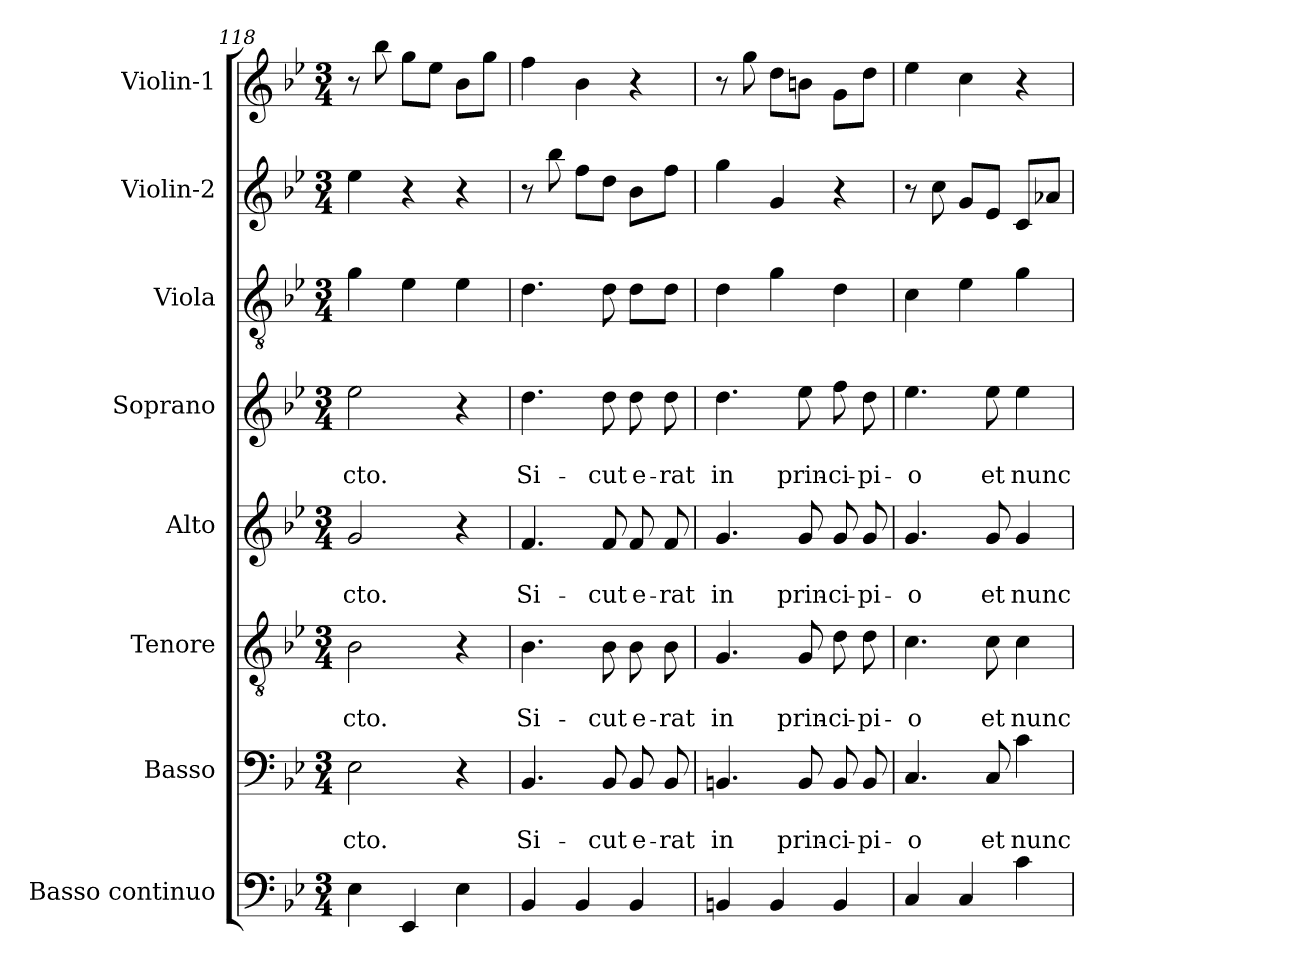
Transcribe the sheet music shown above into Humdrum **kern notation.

**kern	**kern	**text	**text	**kern	**text	**text	**kern	**text	**text	**kern	**text	**text	**kern	**kern	**kern
*part8	*part7	*part7	*part7	*part6	*part6	*part6	*part5	*part5	*part5	*part4	*part4	*part4	*part3	*part2	*part1
*staff8	*staff7	*staff7	*staff7	*staff6	*staff6	*staff6	*staff5	*staff5	*staff5	*staff4	*staff4	*staff4	*staff3	*staff2	*staff1
*I"Basso continuo	*I"Basso	*	*	*I"Tenore	*	*	*I"Alto	*	*	*I"Soprano	*	*	*I"Viola	*I"Violin-2	*I"Violin-1
*I'BC	*I'B	*	*	*I'T	*	*	*I'A	*	*	*I'S	*	*	*I'Va	*I'Vi-2	*I'Vi-1
*clefF4	*clefF4	*	*	*clefGv2	*	*	*clefG2	*	*	*clefG2	*	*	*clefGv2	*clefG2	*clefG2
*k[b-e-]	*k[b-e-]	*	*	*k[b-e-]	*	*	*k[b-e-]	*	*	*k[b-e-]	*	*	*k[b-e-]	*k[b-e-]	*k[b-e-]
*B-:	*B-:	*	*	*B-:	*	*	*B-:	*	*	*B-:	*	*	*B-:	*B-:	*B-:
*M3/4	*M3/4	*	*	*M3/4	*	*	*M3/4	*	*	*M3/4	*	*	*M3/4	*M3/4	*M3/4
=118	=118	=118	=118	=118	=118	=118	=118	=118	=118	=118	=118	=118	=118	=118	=118
!	!	!	!LO:LY:b	!	!	!LO:LY:b	!	!	!LO:LY:b	!	!	!LO:LY:b	!	!	!
4E-\	2E-\	.	-cto.	2B-\	.	-cto.	2g/	.	-cto.	2ee-\	.	-cto.	4g\	4ee-\	8r
.	.	.	.	.	.	.	.	.	.	.	.	.	.	.	8bb-\
4EE-/	.	.	.	.	.	.	.	.	.	.	.	.	4e-\	4r	8gg\L
.	.	.	.	.	.	.	.	.	.	.	.	.	.	.	8ee-\J
4E-\	4r	.	.	4r	.	.	4r	.	.	4r	.	.	4e-\	4r	8b-\L
.	.	.	.	.	.	.	.	.	.	.	.	.	.	.	8gg\J
=119	=119	=119	=119	=119	=119	=119	=119	=119	=119	=119	=119	=119	=119	=119	=119
!	!	!	!LO:LY:b	!	!	!LO:LY:b	!	!	!LO:LY:b	!	!	!LO:LY:b	!	!	!
4BB-/	4.BB-/	.	Si-	4.B-\	.	Si-	4.f/	.	Si-	4.dd\	.	Si-	4.d\	8r	4ff\
.	.	.	.	.	.	.	.	.	.	.	.	.	.	8bb-\	.
4BB-/	.	.	.	.	.	.	.	.	.	.	.	.	.	8ff\L	4b-\
!	!	!	!LO:LY:b	!	!	!LO:LY:b	!	!	!LO:LY:b	!	!	!LO:LY:b	!	!	!
.	8BB-/	.	-cut	8B-\	.	-cut	8f/	.	-cut	8dd\	.	-cut	8d\	8dd\J	.
!	!	!	!LO:LY:b	!	!	!LO:LY:b	!	!	!LO:LY:b	!	!	!LO:LY:b	!	!	!
4BB-/	8BB-/	.	e-	8B-\	.	e-	8f/	.	e-	8dd\	.	e-	8d\L	8b-\L	4r
!	!	!	!LO:LY:b	!	!	!LO:LY:b	!	!	!LO:LY:b	!	!	!LO:LY:b	!	!	!
.	8BB-/	.	-rat	8B-\	.	-rat	8f/	.	-rat	8dd\	.	-rat	8d\J	8ff\J	.
=120	=120	=120	=120	=120	=120	=120	=120	=120	=120	=120	=120	=120	=120	=120	=120
!	!	!	!LO:LY:b	!	!	!LO:LY:b	!	!	!LO:LY:b	!	!	!LO:LY:b	!	!	!
4BBn/	4.BBn/	.	in	4.G/	.	in	4.g/	.	in	4.dd\	.	in	4d\	4gg\	8r
.	.	.	.	.	.	.	.	.	.	.	.	.	.	.	8gg\
4BB/	.	.	.	.	.	.	.	.	.	.	.	.	4g\	4g/	8dd\L
!	!	!	!LO:LY:b	!	!	!LO:LY:b	!	!	!LO:LY:b	!	!	!LO:LY:b	!	!	!
.	8BB/	.	prin-	8G/	.	prin-	8g/	.	prin-	8ee-\	.	prin-	.	.	8bn\J
!	!	!	!LO:LY:b	!	!	!LO:LY:b	!	!	!LO:LY:b	!	!	!LO:LY:b	!	!	!
4BB/	8BB/	.	-ci-	8d\	.	-ci-	8g/	.	-ci-	8ff\	.	-ci-	4d\	4r	8g\L
!	!	!	!LO:LY:b	!	!	!LO:LY:b	!	!	!LO:LY:b	!	!	!LO:LY:b	!	!	!
.	8BB/	.	-pi-	8d\	.	-pi-	8g/	.	-pi-	8dd\	.	-pi-	.	.	8dd\J
=121	=121	=121	=121	=121	=121	=121	=121	=121	=121	=121	=121	=121	=121	=121	=121
!	!	!	!LO:LY:b	!	!	!LO:LY:b	!	!	!LO:LY:b	!	!	!LO:LY:b	!	!	!
4C/	4.C/	.	-o	4.c\	.	-o	4.g/	.	-o	4.ee-\	.	-o	4c\	8r	4ee-\
.	.	.	.	.	.	.	.	.	.	.	.	.	.	8cc\	.
4C/	.	.	.	.	.	.	.	.	.	.	.	.	4e-\	8g/L	4cc\
!	!	!	!LO:LY:b	!	!	!LO:LY:b	!	!	!LO:LY:b	!	!	!LO:LY:b	!	!	!
.	8C/	.	et	8c\	.	et	8g/	.	et	8ee-\	.	et	.	8e-/J	.
!	!	!	!LO:LY:b	!	!	!LO:LY:b	!	!	!LO:LY:b	!	!	!LO:LY:b	!	!	!
4c\	4c\	.	nunc	4c\	.	nunc	4g/	.	nunc	4ee-\	.	nunc	4g\	8c/L	4r
.	.	.	.	.	.	.	.	.	.	.	.	.	.	8a-X/J	.
=	=	=	=	=	=	=	=	=	=	=	=	=	=	=	=
*-	*-	*-	*-	*-	*-	*-	*-	*-	*-	*-	*-	*-	*-	*-	*-
